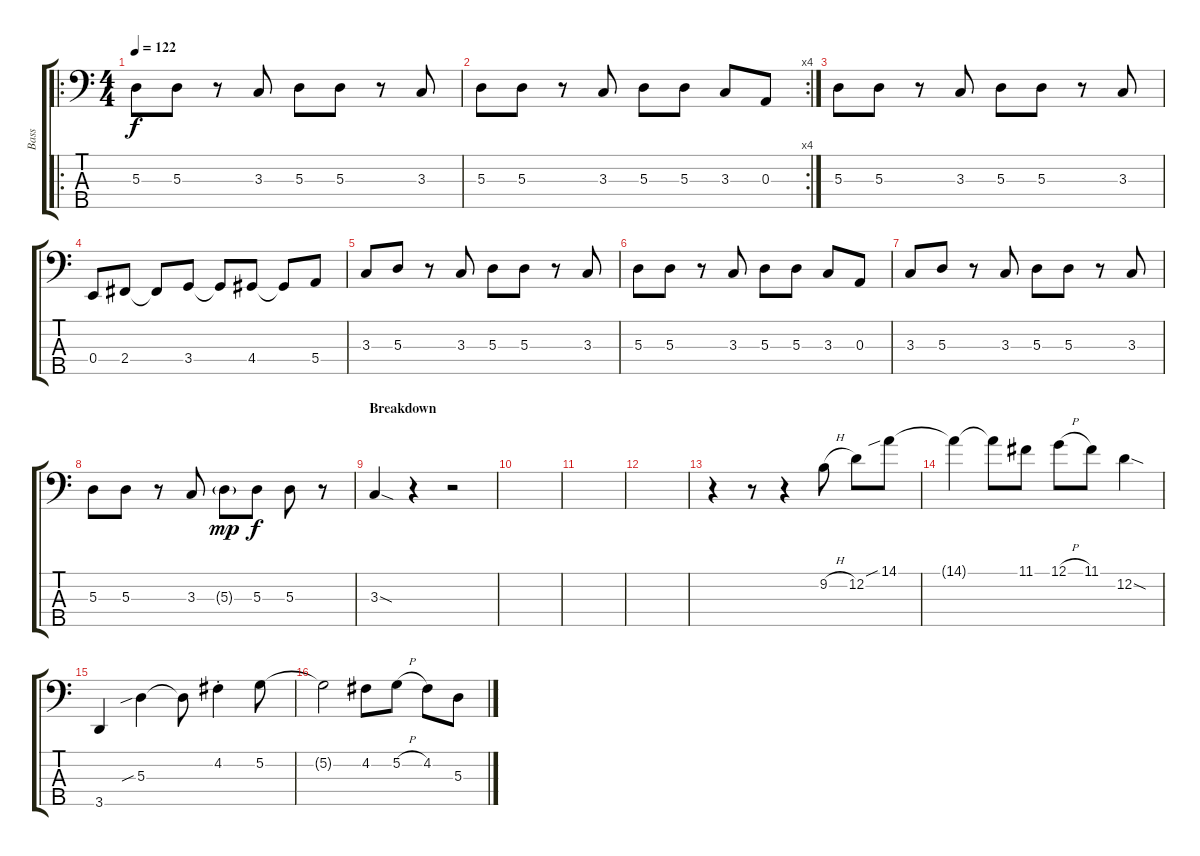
\track ("Bass" "Bass") {instrument electricbassfinger}
\staff {score tabs}
\tuning (G2 D2 A1 E1 B0) {hide}
\ro
\ts (4 4)
\tempo 122
\clef f4
\ks c
5.3.8{dy f} 5.3.8 r.8 3.3.8 5.3.8 5.3.8 r.8 3.3.8 |
\rc 4
5.3.8 5.3.8 r.8 3.3.8 5.3.8 5.3.8 3.3.8 0.3.8 |
5.3.8 5.3.8 r.8 3.3.8 5.3.8 5.3.8 r.8 3.3.8 |
0.4.8 2.4.8 2.4{t}.8 3.4.8 3.4{t}.8 4.4.8 4.4{t}.8 5.4.8 |
3.3.8 5.3.8 r.8 3.3.8 5.3.8 5.3.8 r.8 3.3.8 |
5.3.8 5.3.8 r.8 3.3.8 5.3.8 5.3.8 3.3.8 0.3.8 |
3.3.8 5.3.8 r.8 3.3.8 5.3.8 5.3.8 r.8 3.3.8 |
5.3.8 5.3.8 r.8 3.3.8 5.3{g}.8{dy mp} 5.3.8{dy f} 5.3.8 r.8 |
\section ("" "Breakdown")
3.3{sod}.4 r.4 r.2 |
|
|
|
r.4 r.8 r.4 9.2{h}.8 12.2.8 14.1{sib}.8 |
14.1{t}.4 14.1{t}.8 11.1.8 12.1{h}.8 11.1.8 12.2{sod}.4 |
3.5.4 5.3{sib}.4 5.3{t}.8 4.2{st}.4 5.2.8 |
5.2{t}.2 4.2.8 5.2{h}.8 4.2.8 5.3.8
